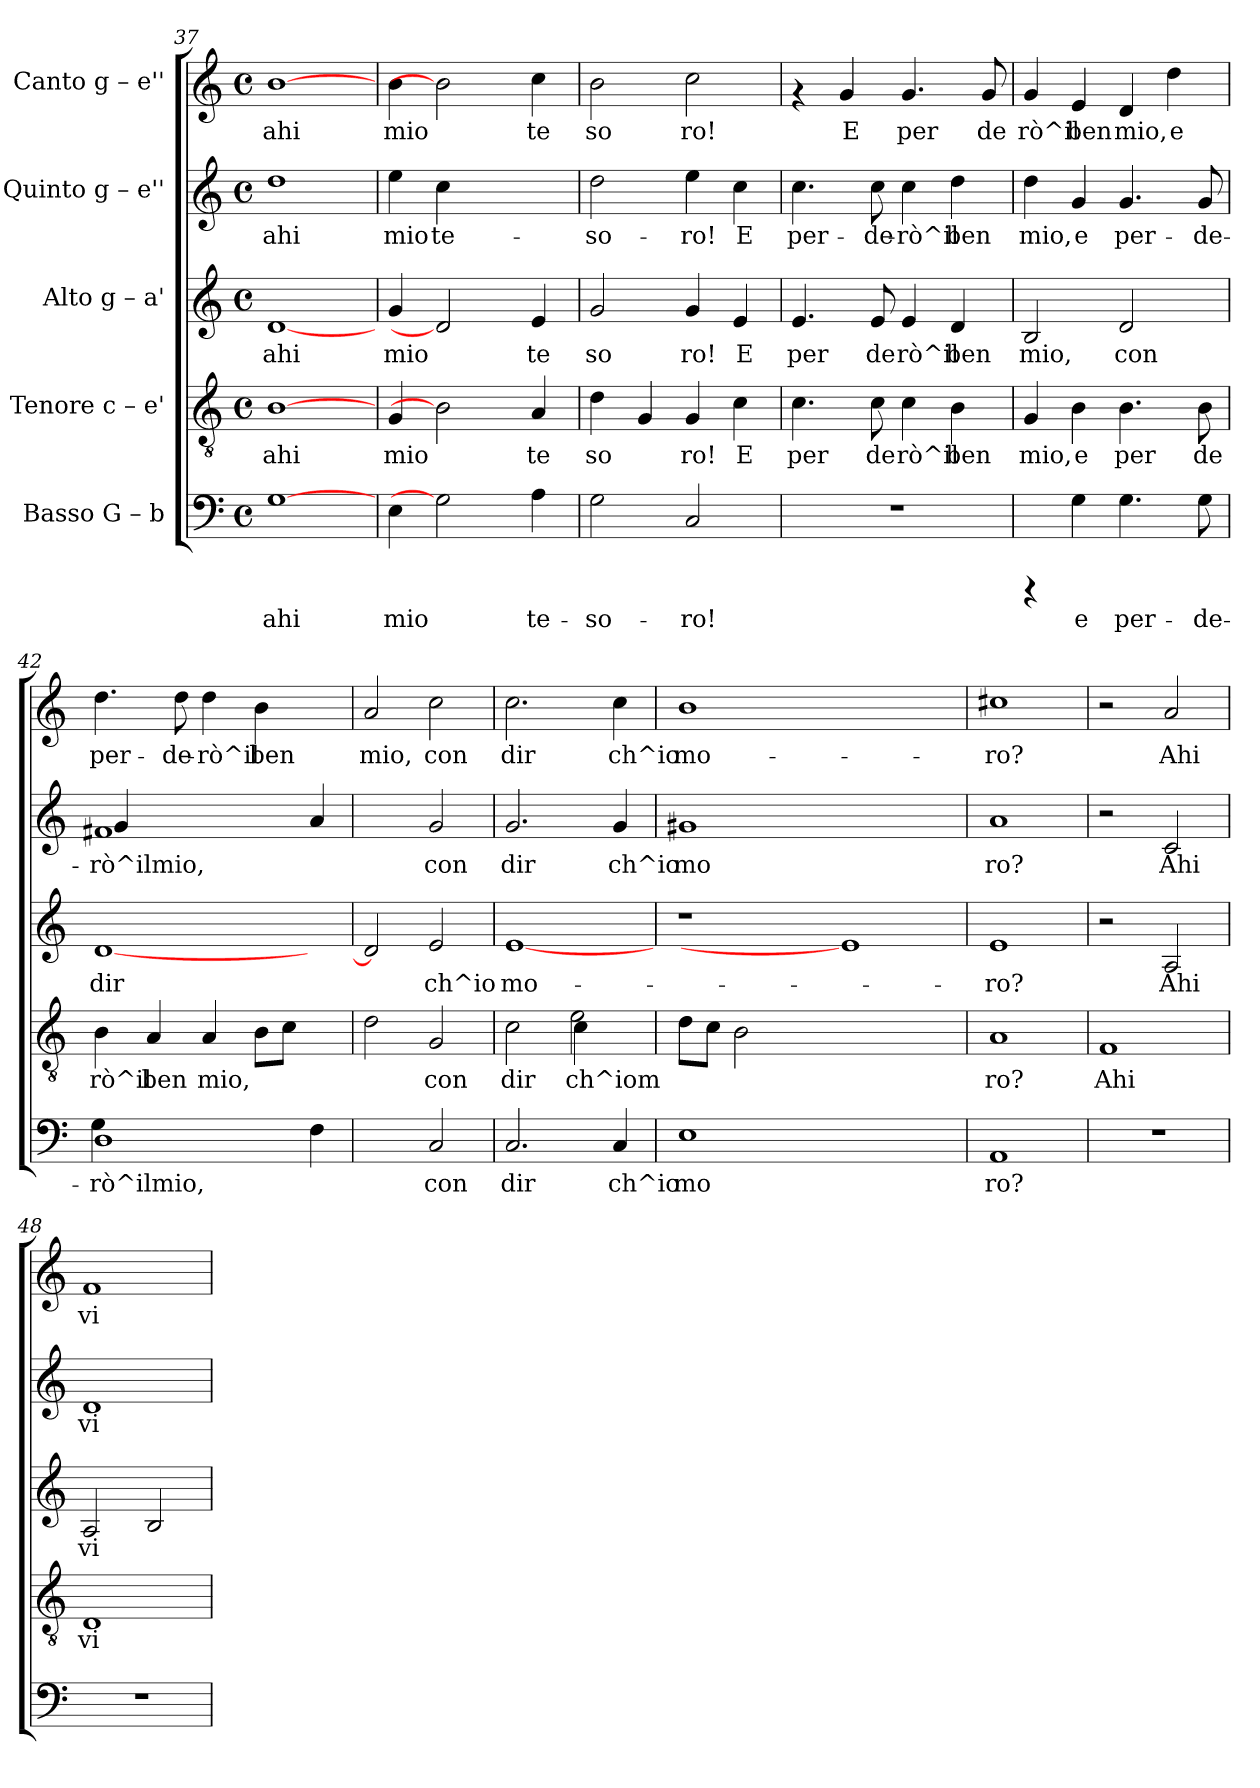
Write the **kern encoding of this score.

**kern	**text	**kern	**text	**kern	**text	**kern	**text	**kern	**text
*part5	*part5	*part4	*part4	*part3	*part3	*part2	*part2	*part1	*part1
*staff5	*staff5	*staff4	*staff4	*staff3	*staff3	*staff2	*staff2	*staff1	*staff1
*I"Basso  G – b	*	*I"Tenore  c – e'	*	*I"Alto  g – a'	*	*I"Quinto  g – e''	*	*I"Canto  g – e''	*
*clefF4	*	*clefGv2	*	*clefG2	*	*clefG2	*	*clefG2	*
*k[]	*	*k[]	*	*k[]	*	*k[]	*	*k[]	*
*C:	*	*C:	*	*C:	*	*C:	*	*C:	*
*M4/4	*	*M4/4	*	*M4/4	*	*M4/4	*	*M4/4	*
*met(c)	*	*met(c)	*	*met(c)	*	*met(c)	*	*met(c)	*
=37	=37	=37	=37	=37	=37	=37	=37	=37	=37
!	!LO:LY:b:cj	!	!LO:LY:b:rj	!	!LO:LY:b:rj	!	!LO:LY:b:cj	!	!LO:LY:b:cj
[1G	ahi	[1B	ahi	[1d	ahi	1dd	ahi	[1b	ahi
=38	=38	=38	=38	=38	=38	=38	=38	=38	=38
!	!LO:LY:b:cj	!	!LO:LY:b:rj	!	!LO:LY:b:rj	!	!LO:LY:b:cj	!	!LO:LY:b:cj
4E\	mio	4G/	mio	4g/	mio	4ee\	mio	4b\	mio
!	!	!	!	!	!	!	!LO:LY:b:cj	!	!
2G]	.	2B]	.	2d]	.	4cc\	te-	2b]	.
.	.	.	.	.	.	2ryy	.	.	.
!	!LO:LY:b:cj	!	!LO:LY:b:rj	!	!LO:LY:b:rj	!	!	!	!LO:LY:b:cj
4A\	te-	4A/	te	4e/	te	.	.	4cc\	te
=39	=39	=39	=39	=39	=39	=39	=39	=39	=39
!	!LO:LY:b:cj	!	!LO:LY:b:rj	!	!LO:LY:b:rj	!	!LO:LY:b:cj	!	!LO:LY:b:cj
2G\	-so-	4d\	so	2g/	so	2dd\	-so-	2b\	so
!	!	!	!LO:LY:b:rj	!	!	!	!	!	!
.	.	4G/	.	.	.	.	.	.	.
!	!LO:LY:b:cj	!	!LO:LY:b:rj	!	!LO:LY:b:rj	!	!LO:LY:b:cj	!	!LO:LY:b:cj
2C/	-ro!	4G/	ro!	4g/	ro!	4ee\	-ro!	2cc\	ro!
!	!	!	!LO:LY:b:rj	!	!LO:LY:b:rj	!	!LO:LY:b:cj	!	!
.	.	4c\	E	4e/	E	4cc\	E	.	.
=40	=40	=40	=40	=40	=40	=40	=40	=40	=40
!	!	!	!LO:LY:b:rj	!	!LO:LY:b:rj	!	!LO:LY:b:cj	!	!
1r	.	4.c\	per	4.e/	per	4.cc\	per-	4rf	.
!	!	!	!	!	!	!	!	!	!LO:LY:b:cj
.	.	.	.	.	.	.	.	4g/	E
!	!	!	!LO:LY:b:rj	!	!LO:LY:b:rj	!	!LO:LY:b:cj	!	!
.	.	8c\	de	8e/	de	8cc\	-de-	.	.
!	!	!	!LO:LY:b:rj	!	!LO:LY:b:rj	!	!LO:LY:b:cj	!	!LO:LY:b:cj
.	.	4c\	rò^il	4e/	rò^il	4cc\	-rò^il	4.g/	per
!	!	!	!LO:LY:b:rj	!	!LO:LY:b:rj	!	!LO:LY:b:cj	!	!
.	.	4B\	ben	4d/	ben	4dd\	ben	.	.
!	!	!	!	!	!	!	!	!	!LO:LY:b:cj
.	.	.	.	.	.	.	.	8g/	de
=41	=41	=41	=41	=41	=41	=41	=41	=41	=41
!	!	!	!LO:LY:b:rj	!	!LO:LY:b:rj	!	!LO:LY:b:cj	!	!LO:LY:b:cj
4rCCC	.	4G/	mio,	2B/	mio,	4dd\	mio,	4g/	rò^il
!	!LO:LY:b:cj	!	!LO:LY:b:rj	!	!	!	!LO:LY:b:cj	!	!LO:LY:b:cj
4G\	e	4B\	e	.	.	4g/	e	4e/	ben
!	!LO:LY:b:cj	!	!LO:LY:b:rj	!	!LO:LY:b:rj	!	!LO:LY:b:cj	!	!LO:LY:b:cj
4.G\	per-	4.B\	per	2d/	con	4.g/	per-	4d/	mio,
!	!	!	!	!	!	!	!	!	!LO:LY:b:cj
.	.	.	.	.	.	.	.	4dd\	e
!	!LO:LY:b:cj	!	!LO:LY:b:rj	!	!	!	!LO:LY:b:cj	!	!
8G\	-de-	8B\	de	.	.	8g/	-de-	.	.
!!LO:PB:g=z
=42	=42	=42	=42	=42	=42	=42	=42	=42	=42
*^	*	*	*	*	*	*	*	*	*
!	!	!LO:LY:b:cj	!	!LO:LY:b:rj	!	!LO:LY:b:rj	!	!LO:LY:b:cj	!	!LO:LY:b:cj
*	*	*	*	*	*	*	*^	*	*	*
1D	4G\	-rò^ilmio,	4B\	rò^il	[1d	dir	1f#X	4g/	-rò^ilmio,	4.dd\	per-
!	!	!	!	!LO:LY:b:rj	!	!	!	!	!	!	!
.	1ryy	.	4A/	ben	.	.	.	1ryy	.	.	.
!	!	!	!	!	!	!	!	!	!	!	!LO:LY:b:cj
.	.	.	.	.	.	.	.	.	.	8dd\	-de-
!	!	!	!	!LO:LY:b:rj	!	!	!	!	!	!	!LO:LY:b:cj
.	.	.	4A/	mio,	.	.	.	.	.	4dd\	-rò^il
!	!	!	!	!LO:LY:b:rj	!	!	!	!	!	!	!LO:LY:b:cj
.	.	.	8B\L	.	.	.	.	.	.	4b\	ben
!	!	!	!	!LO:LY:b:rj	!	!	!	!	!	!	!
.	.	.	8c\J	.	.	.	.	.	.	.	.
!	!	!LO:LY:b:cj	!	!	!	!	!	!	!LO:LY:b:cj	!	!
4F\	.	.	4ryy	.	4ryy	.	4a/	.	.	4ryy	.
*v	*v	*	*	*	*	*	*v	*v	*	*	*
=43	=43	=43	=43	=43	=43	=43	=43	=43	=43
!	!	!	!LO:LY:b:rj	!	!	!	!	!	!LO:LY:b:cj
2ryy	.	2d\	.	2d]	.	2ryy	.	2a/	mio,
!	!LO:LY:b:cj	!	!LO:LY:b:rj	!	!LO:LY:b:rj	!	!LO:LY:b:cj	!	!LO:LY:b:cj
2C/	con	2G/	con	2e/	ch^io	2g/	con	2cc\	con
=44	=44	=44	=44	=44	=44	=44	=44	=44	=44
!	!LO:LY:b:cj	!	!LO:LY:b:rj	!	!LO:LY:b:rj	!	!LO:LY:b:cj	!	!LO:LY:b:cj
*	*	*^	*	*	*	*	*	*	*
2.C/	dir	2c\	2ryy	dir	[1e	mo-	2.g/	dir	2.cc\	dir
!	!	!	!	!LO:LY:b:rj	!	!	!	!	!	!
.	.	2e\	4c\	ch^iom	.	.	.	.	.	.
!	!LO:LY:b:cj	!	!	!	!	!	!	!LO:LY:b:cj	!	!LO:LY:b:cj
4C/	ch^io	.	4ryy	.	.	.	4g/	ch^io	4cc\	ch^io
=45	=45	=45	=45	=45	=45	=45	=45	=45	=45	=45
!	!LO:LY:b:cj	!	!	!LO:LY:b:rj	!	!	!	!LO:LY:b:cj	!	!LO:LY:b:cj
*	*	*v	*v	*	*	*	*	*	*	*
1E	mo	8d\L	.	1r	.	1g#X	mo	1b	mo-
!	!	!	!LO:LY:b:rj	!	!	!	!	!	!
.	.	8c\J	.	.	.	.	.	.	.
!	!	!	!LO:LY:b:rj	!	!	!	!	!	!
.	.	2B\	.	.	.	.	.	.	.
.	.	1ryy	.	.	.	.	.	.	.
1ryy	.	.	.	1e]	.	1ryy	.	1ryy	.
.	.	4ryy	.	.	.	.	.	.	.
=46	=46	=46	=46	=46	=46	=46	=46	=46	=46
!	!LO:LY:b:cj	!	!LO:LY:b:rj	!	!LO:LY:b:rj	!	!LO:LY:b:cj	!	!LO:LY:b:cj
1AA	ro?	1A	ro?	1e	-ro?	1a	ro?	1cc#X	-ro?
=47	=47	=47	=47	=47	=47	=47	=47	=47	=47
!	!	!	!LO:LY:b:rj	!	!	!	!	!	!
1r	.	1F	Ahi	2r	.	2r	.	2r	.
!	!	!	!	!	!LO:LY:b:rj	!	!LO:LY:b:cj	!	!LO:LY:b:cj
.	.	.	.	2A/	Ahi	2c/	Ahi	2a/	Ahi
=48	=48	=48	=48	=48	=48	=48	=48	=48	=48
!	!	!	!LO:LY:b:rj	!	!LO:LY:b:rj	!	!LO:LY:b:cj	!	!LO:LY:b:cj
1r	.	1D	vi-	2A/	vi-	1d	vi	1f	vi-
!	!	!	!	!	!LO:LY:b:rj	!	!	!	!
.	.	.	.	2B/	--	.	.	.	.
=	=	=	=	=	=	=	=	=	=
*-	*-	*-	*-	*-	*-	*-	*-	*-	*-
